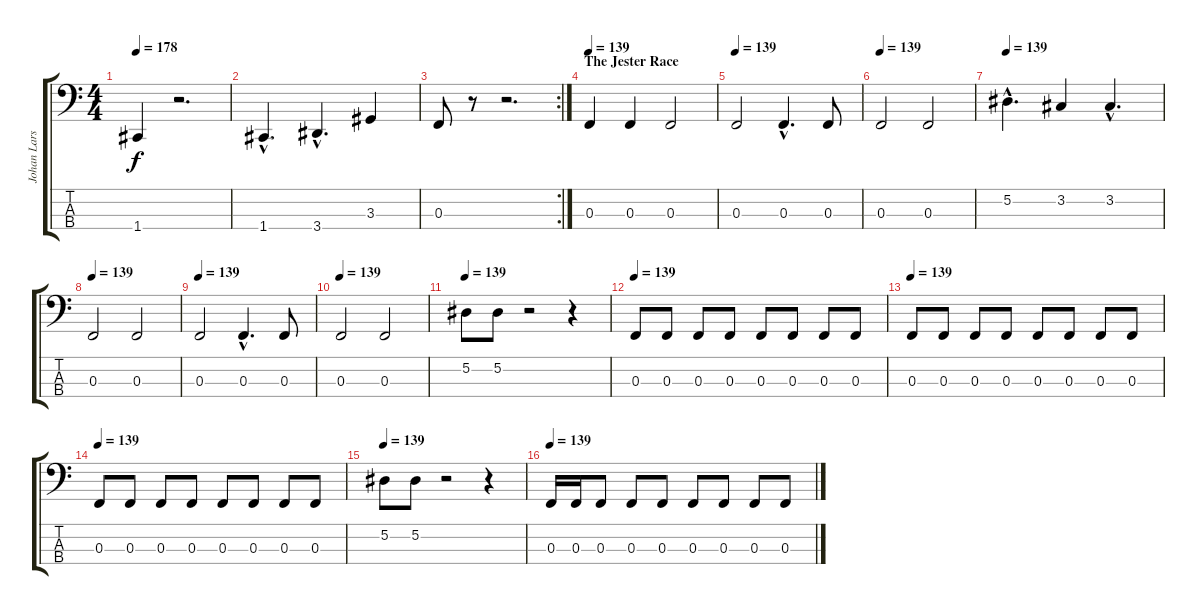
\track ("Johan Larsson" "Johan Lars") {instrument electricbassfinger}
\staff {score tabs}
\tuning (Eb2 Bb1 F1 C1) {hide}
\ts (4 4)
\tempo 178
\clef f4
\ks c
1.4.4{dy f} r.2{d} |
1.4{hac}.4{d} 3.4{hac}.4{d} 3.3.4 |
\rc 2
0.3.8 r.8 r.2{d} |
\section ("" "The Jester Race")
\tempo 139
0.3.4 0.3.4 0.3.2 |
\tempo 139
0.3.2 0.3{hac}.4{d} 0.3.8 |
\tempo 139
0.3.2 0.3.2 |
\tempo 139
5.2{hac}.4{d} 3.2.4 3.2{hac}.4{d} |
\tempo 139
0.3.2 0.3.2 |
\tempo 139
0.3.2 0.3{hac}.4{d} 0.3.8 |
\tempo 139
0.3.2 0.3.2 |
\tempo 139
5.2.8 5.2.8 r.2 r.4 |
\tempo 139
0.3.8 0.3.8 0.3.8 0.3.8 0.3.8 0.3.8 0.3.8 0.3.8 |
\tempo 139
0.3.8 0.3.8 0.3.8 0.3.8 0.3.8 0.3.8 0.3.8 0.3.8 |
\tempo 139
0.3.8 0.3.8 0.3.8 0.3.8 0.3.8 0.3.8 0.3.8 0.3.8 |
\tempo 139
5.2.8 5.2.8 r.2 r.4 |
\tempo 139
0.3.16 0.3.16 0.3.8 0.3.8 0.3.8 0.3.8 0.3.8 0.3.8 0.3.8
